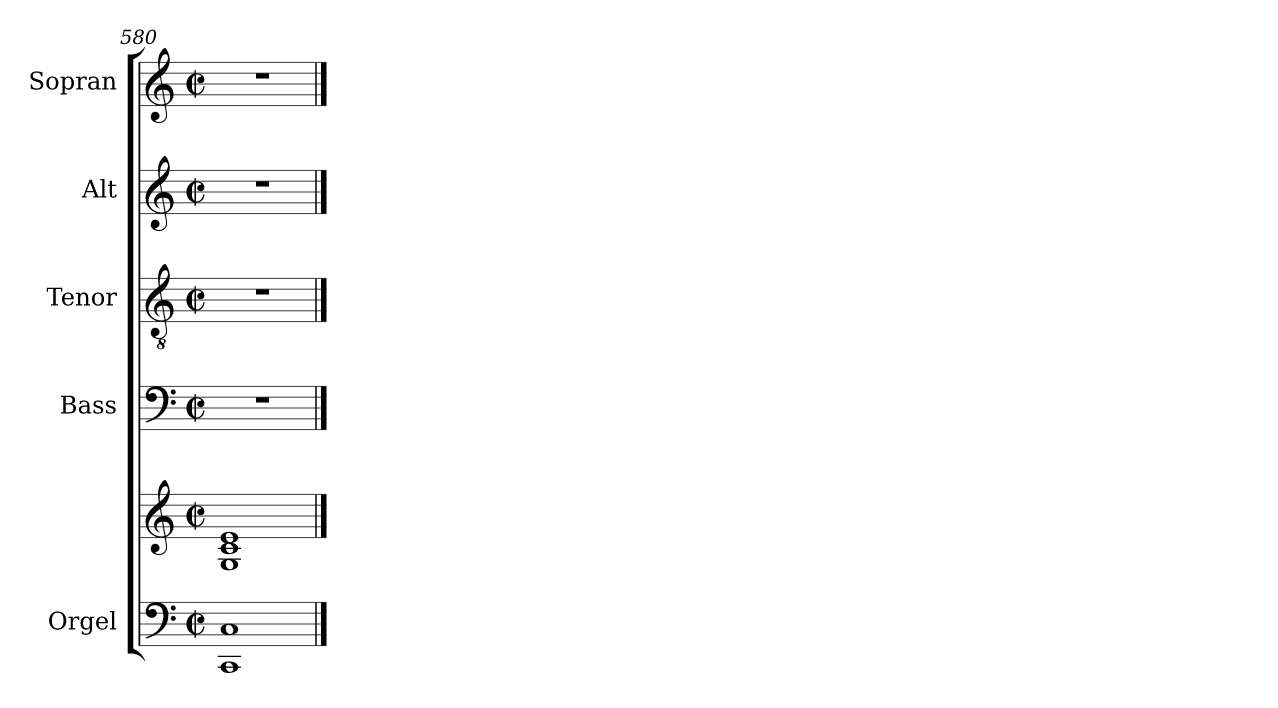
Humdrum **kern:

**kern	**kern	**kern	**kern	**kern	**kern
*part5	*part5	*part4	*part3	*part2	*part1
*staff6	*staff5	*staff4	*staff3	*staff2	*staff1
*I"Orgel	*	*I"Bass	*I"Tenor	*I"Alt	*I"Sopran
*I'Org.	*	*I'B.	*I'T.	*I'A.	*I'S.
*clefF4	*clefG2	*clefF4	*clefGv2	*clefG2	*clefG2
*k[]	*k[]	*k[]	*k[]	*k[]	*k[]
*C:	*C:	*C:	*C:	*C:	*C:
*M2/2	*M2/2	*M2/2	*M2/2	*M2/2	*M2/2
*met(c|)	*met(c|)	*met(c|)	*met(c|)	*met(c|)	*met(c|)
=580	=580	=580	=580	=580	=580
1CC 1C	1G 1c 1e	1r	1r	1r	1r
==	==	==	==	==	==
*-	*-	*-	*-	*-	*-
